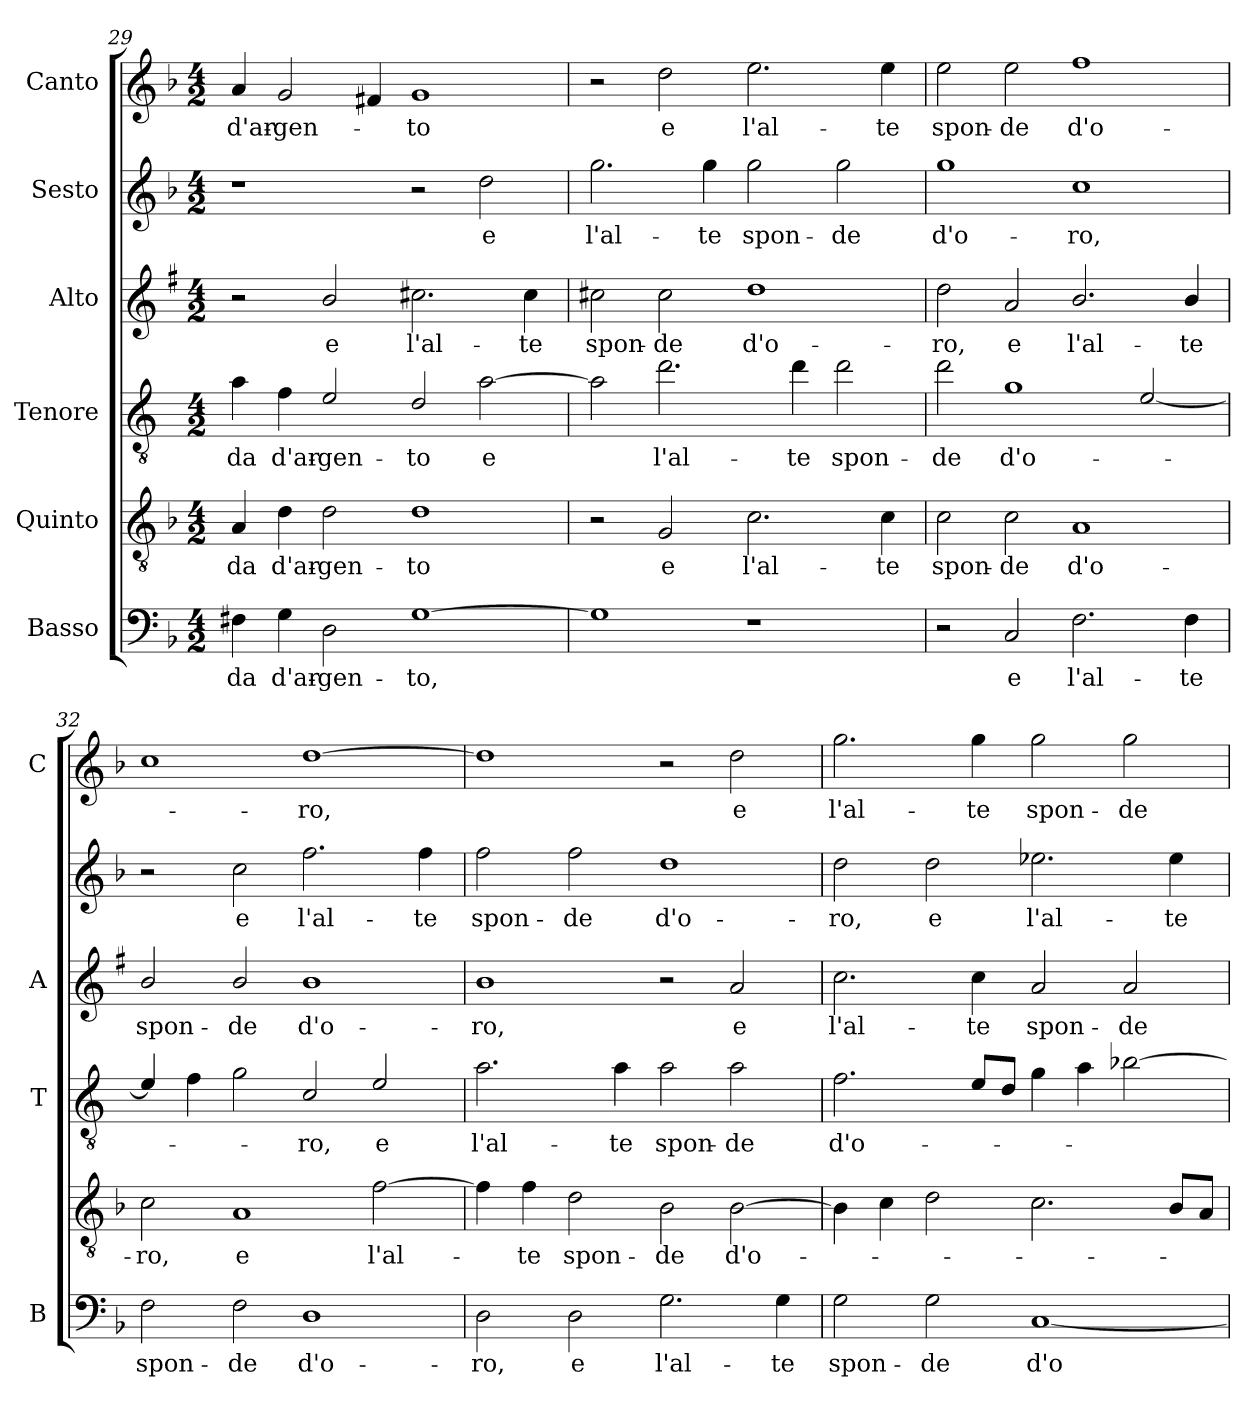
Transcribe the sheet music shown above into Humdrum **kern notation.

**kern	**text	**kern	**text	**kern	**text	**kern	**text	**kern	**text	**kern	**text
*part6	*part6	*part5	*part5	*part4	*part4	*part3	*part3	*part2	*part2	*part1	*part1
*staff6	*staff6	*staff5	*staff5	*staff4	*staff4	*staff3	*staff3	*staff2	*staff2	*staff1	*staff1
*I"Basso	*	*I"Quinto	*	*I"Tenore	*	*I"Alto	*	*I"Sesto	*	*I"Canto	*
*I'B	*	*	*	*I'T	*	*I'A	*	*	*	*I'C	*
!!LO:LB:g=z
*clefF4	*	*clefGv2	*	*clefGv2	*	*clefG2	*	*clefG2	*	*clefG2	*
*	*	*	*	*ITrd4c7	*	*ITrd1c2	*	*	*	*	*
*k[b-]	*	*k[b-]	*	*k[b-]	*	*k[b-]	*	*k[b-]	*	*k[b-]	*
*F:	*	*F:	*	*F:	*	*F:	*	*F:	*	*F:	*
*M4/2	*	*M4/2	*	*M4/2	*	*M4/2	*	*M4/2	*	*M4/2	*
=29	=29	=29	=29	=29	=29	=29	=29	=29	=29	=29	=29
!	!LO:LY:b	!	!LO:LY:b	!	!LO:LY:b	!	!	!	!	!	!LO:LY:b
4F#X\	-da	4A/	-da	4d\	-da	2r	.	1r	.	4a/	d'ar-
!	!LO:LY:b	!	!LO:LY:b	!	!LO:LY:b	!	!	!	!	!	!LO:LY:b
4G\	d'ar-	4d\	d'ar-	4B-\	d'ar-	.	.	.	.	2g/	-gen-
!	!LO:LY:b	!	!LO:LY:b	!	!LO:LY:b	!	!LO:LY:b	!	!	!	!
2D\	-gen-	2d\	-gen-	2A/	-gen-	2a/	e	.	.	.	.
.	.	.	.	.	.	.	.	.	.	4f#X/	.
!	!LO:LY:b	!	!LO:LY:b	!	!LO:LY:b	!	!LO:LY:b	!	!	!	!LO:LY:b
[1G	-to,	1d	-to	2G/	-to	2.bn\	l'al-	2r	.	1g	-to
!	!	!	!	!	!LO:LY:b	!	!	!	!LO:LY:b	!	!
.	.	.	.	[2d\	e	.	.	2dd\	e	.	.
!	!	!	!	!	!	!	!LO:LY:b	!	!	!	!
.	.	.	.	.	.	4b\	-te	.	.	.	.
=30	=30	=30	=30	=30	=30	=30	=30	=30	=30	=30	=30
!	!	!	!	!	!	!	!LO:LY:b	!	!LO:LY:b	!	!
1G]	.	2r	.	2d\]	.	2bn\	spon-	2.gg\	l'al-	2r	.
!	!	!	!LO:LY:b	!	!LO:LY:b	!	!LO:LY:b	!	!	!	!LO:LY:b
.	.	2G/	e	2.g\	l'al-	2b\	-de	.	.	2dd\	e
!	!	!	!	!	!	!	!	!	!LO:LY:b	!	!
.	.	.	.	.	.	.	.	4gg\	-te	.	.
!	!	!	!LO:LY:b	!	!	!	!LO:LY:b	!	!LO:LY:b	!	!LO:LY:b
1r	.	2.c\	l'al-	.	.	1cc	d'o-	2gg\	spon-	2.ee\	l'al-
!	!	!	!	!	!LO:LY:b	!	!	!	!	!	!
.	.	.	.	4g\	-te	.	.	.	.	.	.
!	!	!	!	!	!LO:LY:b	!	!	!	!LO:LY:b	!	!
.	.	.	.	2g\	spon-	.	.	2gg\	-de	.	.
!	!	!	!LO:LY:b	!	!	!	!	!	!	!	!LO:LY:b
.	.	4c\	-te	.	.	.	.	.	.	4ee\	-te
=31	=31	=31	=31	=31	=31	=31	=31	=31	=31	=31	=31
!	!	!	!LO:LY:b	!	!LO:LY:b	!	!LO:LY:b	!	!LO:LY:b	!	!LO:LY:b
2r	.	2c\	spon-	2g\	-de	2cc\	-ro,	1gg	d'o-	2ee\	spon-
!	!LO:LY:b	!	!LO:LY:b	!	!LO:LY:b	!	!LO:LY:b	!	!	!	!LO:LY:b
2C/	e	2c\	-de	1c	d'o-	2g/	e	.	.	2ee\	-de
!	!LO:LY:b	!	!LO:LY:b	!	!	!	!LO:LY:b	!	!LO:LY:b	!	!LO:LY:b
2.F\	l'al-	1A	d'o-	.	.	2.a/	l'al-	1cc	-ro,	1ff	d'o-
.	.	.	.	[2A/	.	.	.	.	.	.	.
!	!LO:LY:b	!	!	!	!	!	!LO:LY:b	!	!	!	!
4F\	-te	.	.	.	.	4a/	-te	.	.	.	.
=32	=32	=32	=32	=32	=32	=32	=32	=32	=32	=32	=32
!	!LO:LY:b	!	!LO:LY:b	!	!	!	!LO:LY:b	!	!	!	!
2F\	spon-	2c\	-ro,	4A/]	.	2a/	spon-	2r	.	1cc	.
.	.	.	.	4B-\	.	.	.	.	.	.	.
!	!LO:LY:b	!	!LO:LY:b	!	!	!	!LO:LY:b	!	!LO:LY:b	!	!
2F\	-de	1A	e	2c\	.	2a/	-de	2cc\	e	.	.
!	!LO:LY:b	!	!	!	!LO:LY:b	!	!LO:LY:b	!	!LO:LY:b	!	!LO:LY:b
1D	d'o-	.	.	2F/	-ro,	1a	d'o-	2.ff\	l'al-	[1dd	-ro,
!	!	!	!LO:LY:b	!	!LO:LY:b	!	!	!	!	!	!
.	.	[2f\	l'al-	2A/	e	.	.	.	.	.	.
!	!	!	!	!	!	!	!	!	!LO:LY:b	!	!
.	.	.	.	.	.	.	.	4ff\	-te	.	.
!!LO:PB:g=z
=33	=33	=33	=33	=33	=33	=33	=33	=33	=33	=33	=33
!	!LO:LY:b	!	!	!	!LO:LY:b	!	!LO:LY:b	!	!LO:LY:b	!	!
2D\	-ro,	4f\]	.	2.d\	l'al-	1a	-ro,	2ff\	spon-	1dd]	.
!	!	!	!LO:LY:b	!	!	!	!	!	!	!	!
.	.	4f\	-te	.	.	.	.	.	.	.	.
!	!LO:LY:b	!	!LO:LY:b	!	!	!	!	!	!LO:LY:b	!	!
2D\	e	2d\	spon-	.	.	.	.	2ff\	-de	.	.
!	!	!	!	!	!LO:LY:b	!	!	!	!	!	!
.	.	.	.	4d\	-te	.	.	.	.	.	.
!	!LO:LY:b	!	!LO:LY:b	!	!LO:LY:b	!	!	!	!LO:LY:b	!	!
2.G\	l'al-	2B-\	-de	2d\	spon-	2r	.	1dd	d'o-	2r	.
!	!	!	!LO:LY:b	!	!LO:LY:b	!	!LO:LY:b	!	!	!	!LO:LY:b
.	.	[2B-\	d'o-	2d\	-de	2g/	e	.	.	2dd\	e
!	!LO:LY:b	!	!	!	!	!	!	!	!	!	!
4G\	-te	.	.	.	.	.	.	.	.	.	.
=34	=34	=34	=34	=34	=34	=34	=34	=34	=34	=34	=34
!	!LO:LY:b	!	!	!	!LO:LY:b	!	!LO:LY:b	!	!LO:LY:b	!	!LO:LY:b
2G\	spon-	4B-\]	.	2.B-\	d'o-	2.b-\	l'al-	2dd\	-ro,	2.gg\	l'al-
.	.	4c\	.	.	.	.	.	.	.	.	.
!	!LO:LY:b	!	!	!	!	!	!	!	!LO:LY:b	!	!
2G\	-de	2d\	.	.	.	.	.	2dd\	e	.	.
!	!	!	!	!	!	!	!LO:LY:b	!	!	!	!LO:LY:b
.	.	.	.	8A/L	.	4b-\	-te	.	.	4gg\	-te
.	.	.	.	8G/J	.	.	.	.	.	.	.
!	!LO:LY:b	!	!	!	!	!	!LO:LY:b	!	!LO:LY:b	!	!LO:LY:b
[1C	d'o-	2.c\	.	4c\	.	2g/	spon-	2.ee-X\	l'al-	2gg\	spon-
.	.	.	.	4d\	.	.	.	.	.	.	.
!	!	!	!	!	!	!	!LO:LY:b	!	!	!	!LO:LY:b
.	.	.	.	[2e-X\	.	2g/	-de	.	.	2gg\	-de
!	!	!	!	!	!	!	!	!	!LO:LY:b	!	!
.	.	8B-/L	.	.	.	.	.	4ee-\	-te	.	.
.	.	8A/J	.	.	.	.	.	.	.	.	.
=	=	=	=	=	=	=	=	=	=	=	=
*-	*-	*-	*-	*-	*-	*-	*-	*-	*-	*-	*-
